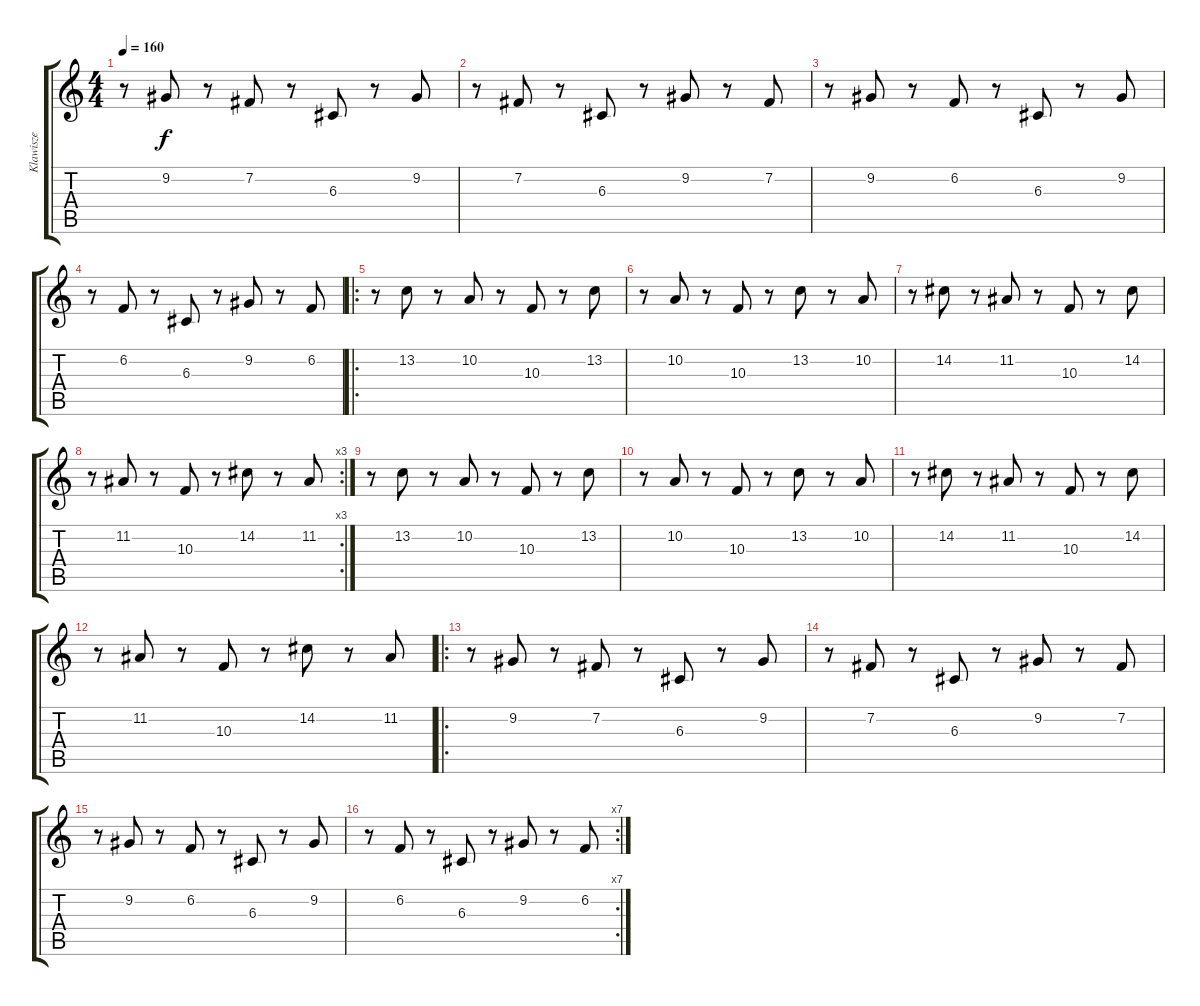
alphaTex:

\track ("Klawisze" "Klawisze") {instrument synthstrings2}
\staff {score tabs}
\tuning (E4 B3 G3 D3 A2 E2) {hide}
\ts (4 4)
\tempo 160
\clef g2
\ks c
r.8{dy f} 9.2.8 r.8 7.2.8 r.8 6.3.8 r.8 9.2.8 |
r.8 7.2.8 r.8 6.3.8 r.8 9.2.8 r.8 7.2.8 |
r.8 9.2.8 r.8 6.2.8 r.8 6.3.8 r.8 9.2.8 |
r.8 6.2.8 r.8 6.3.8 r.8 9.2.8 r.8 6.2.8 |
\ro
r.8 13.2.8 r.8 10.2.8 r.8 10.3.8 r.8 13.2.8 |
r.8 10.2.8 r.8 10.3.8 r.8 13.2.8 r.8 10.2.8 |
r.8 14.2.8 r.8 11.2.8 r.8 10.3.8 r.8 14.2.8 |
\rc 3
r.8 11.2.8 r.8 10.3.8 r.8 14.2.8 r.8 11.2.8 |
r.8 13.2.8 r.8 10.2.8 r.8 10.3.8 r.8 13.2.8 |
r.8 10.2.8 r.8 10.3.8 r.8 13.2.8 r.8 10.2.8 |
r.8 14.2.8 r.8 11.2.8 r.8 10.3.8 r.8 14.2.8 |
r.8 11.2.8 r.8 10.3.8 r.8 14.2.8 r.8 11.2.8 |
\ro
r.8{volume 14} 9.2.8 r.8 7.2.8 r.8 6.3.8 r.8 9.2.8 |
r.8 7.2.8 r.8 6.3.8 r.8 9.2.8 r.8 7.2.8 |
r.8 9.2.8 r.8 6.2.8 r.8 6.3.8 r.8 9.2.8 |
\rc 7
r.8 6.2.8 r.8 6.3.8 r.8 9.2.8 r.8 6.2.8
